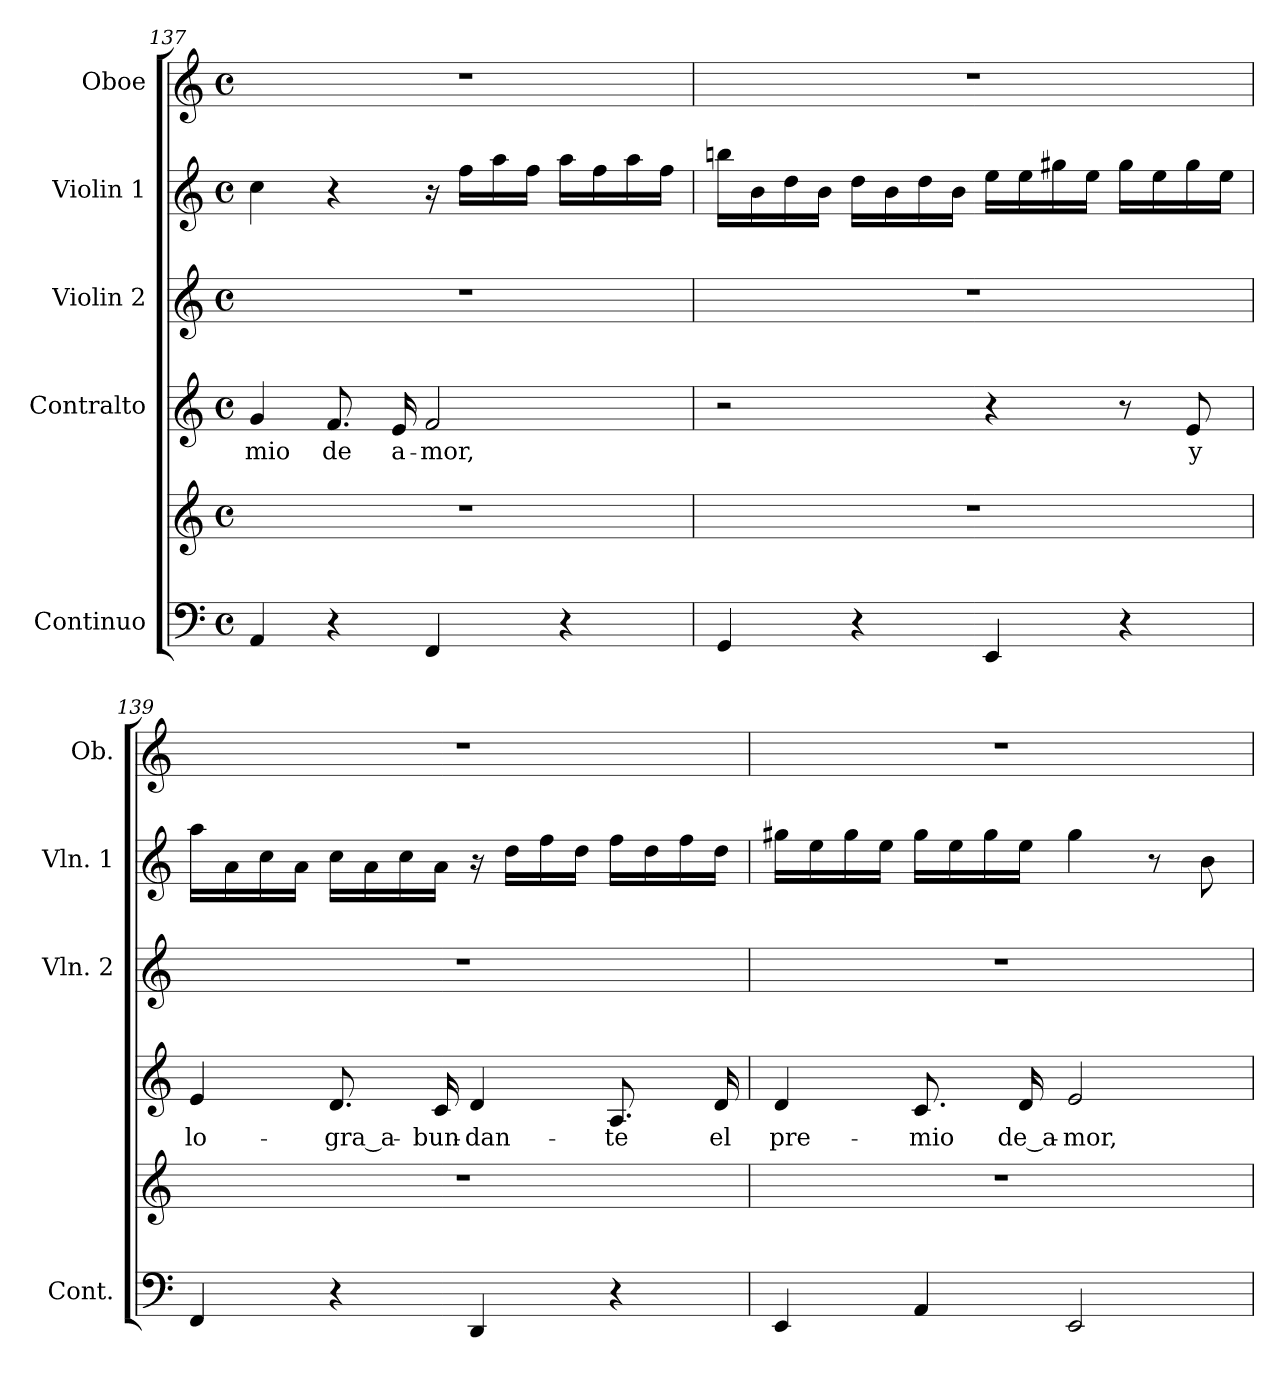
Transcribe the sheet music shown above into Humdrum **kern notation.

**kern	**kern	**kern	**text	**kern	**kern	**kern
*part5	*part5	*part4	*part4	*part3	*part2	*part1
*staff6	*staff5	*staff4	*staff4	*staff3	*staff2	*staff1
*I"Continuo	*	*I"Contralto	*	*I"Violin 2	*I"Violin 1	*I"Oboe
*I'Cont.	*	*	*	*I'Vln. 2	*I'Vln. 1	*I'Ob.
*clefF4	*clefG2	*clefG2	*	*clefG2	*clefG2	*clefG2
*k[]	*k[]	*k[]	*	*k[]	*k[]	*k[]
*C:	*C:	*C:	*	*C:	*C:	*C:
*M4/4	*M4/4	*M4/4	*	*M4/4	*M4/4	*M4/4
*met(c)	*met(c)	*met(c)	*	*met(c)	*met(c)	*met(c)
=137	=137	=137	=137	=137	=137	=137
!	!	!	!LO:LY:b:color=#000000	!	!	!
4AAi/	1r	4gi/	-mio	1r	4cci\	1r
!	!	!	!LO:LY:b:color=#000000	!	!	!
4r	.	8.fi/	de	.	4r	.
!	!	!	!LO:LY:b:color=#000000	!	!	!
.	.	16ei/	a-	.	.	.
!	!	!	!LO:LY:b:color=#000000	!	!	!
4FFi/	.	2fi/	-mor,	.	16r	.
.	.	.	.	.	16ffi\LL	.
.	.	.	.	.	16aai\	.
.	.	.	.	.	16ffi\JJ	.
4r	.	.	.	.	16aai\LL	.
.	.	.	.	.	16ffi\	.
.	.	.	.	.	16aai\	.
.	.	.	.	.	16ffi\JJ	.
=138	=138	=138	=138	=138	=138	=138
4GGi/	1r	2r	.	1r	16bbni\LL	1r
.	.	.	.	.	16bi\	.
.	.	.	.	.	16ddi\	.
.	.	.	.	.	16bi\JJ	.
4r	.	.	.	.	16ddi\LL	.
.	.	.	.	.	16bi\	.
.	.	.	.	.	16ddi\	.
.	.	.	.	.	16bi\JJ	.
4EEi/	.	4r	.	.	16eei\LL	.
.	.	.	.	.	16eei\	.
.	.	.	.	.	16gg#Xi\	.
.	.	.	.	.	16eei\JJ	.
4r	.	8r	.	.	16gg#i\LL	.
.	.	.	.	.	16eei\	.
!	!	!	!LO:LY:b:color=#000000	!	!	!
.	.	8ei/	y	.	16gg#i\	.
.	.	.	.	.	16eei\JJ	.
!!LO:LB:g=z
=139	=139	=139	=139	=139	=139	=139
!	!	!	!LO:LY:b:color=#000000	!	!	!
4FFi/	1r	4ei/	lo-	1r	16aai\LL	1r
.	.	.	.	.	16ai\	.
.	.	.	.	.	16cci\	.
.	.	.	.	.	16ai\JJ	.
!	!	!	!LO:LY:b:color=#000000	!	!	!
4r	.	8.di/	-gra_a-	.	16cci\LL	.
.	.	.	.	.	16ai\	.
.	.	.	.	.	16cci\	.
!	!	!	!LO:LY:b:color=#000000	!	!	!
.	.	16ci/	-bun-	.	16ai\JJ	.
!	!	!	!LO:LY:b:color=#000000	!	!	!
4DDi/	.	4di/	-dan-	.	16r	.
.	.	.	.	.	16ddi\LL	.
.	.	.	.	.	16ffi\	.
.	.	.	.	.	16ddi\JJ	.
!	!	!	!LO:LY:b:color=#000000	!	!	!
4r	.	8.Ai/	-te	.	16ffi\LL	.
.	.	.	.	.	16ddi\	.
.	.	.	.	.	16ffi\	.
!	!	!	!LO:LY:b:color=#000000	!	!	!
.	.	16di/	el	.	16ddi\JJ	.
=140	=140	=140	=140	=140	=140	=140
!	!	!	!LO:LY:b:color=#000000	!	!	!
4EEi/	1r	4di/	pre-	1r	16gg#Xi\LL	1r
.	.	.	.	.	16eei\	.
.	.	.	.	.	16gg#i\	.
.	.	.	.	.	16eei\JJ	.
!	!	!	!LO:LY:b:color=#000000	!	!	!
4AAi/	.	8.ci/	-mio	.	16gg#i\LL	.
.	.	.	.	.	16eei\	.
.	.	.	.	.	16gg#i\	.
!	!	!	!LO:LY:b:color=#000000	!	!	!
.	.	16di/	de_a-	.	16eei\JJ	.
!	!	!	!LO:LY:b:color=#000000	!	!	!
2EEi/	.	2ei/	-mor,	.	4gg#i\	.
.	.	.	.	.	8r	.
.	.	.	.	.	8bi\	.
=	=	=	=	=	=	=
*-	*-	*-	*-	*-	*-	*-
